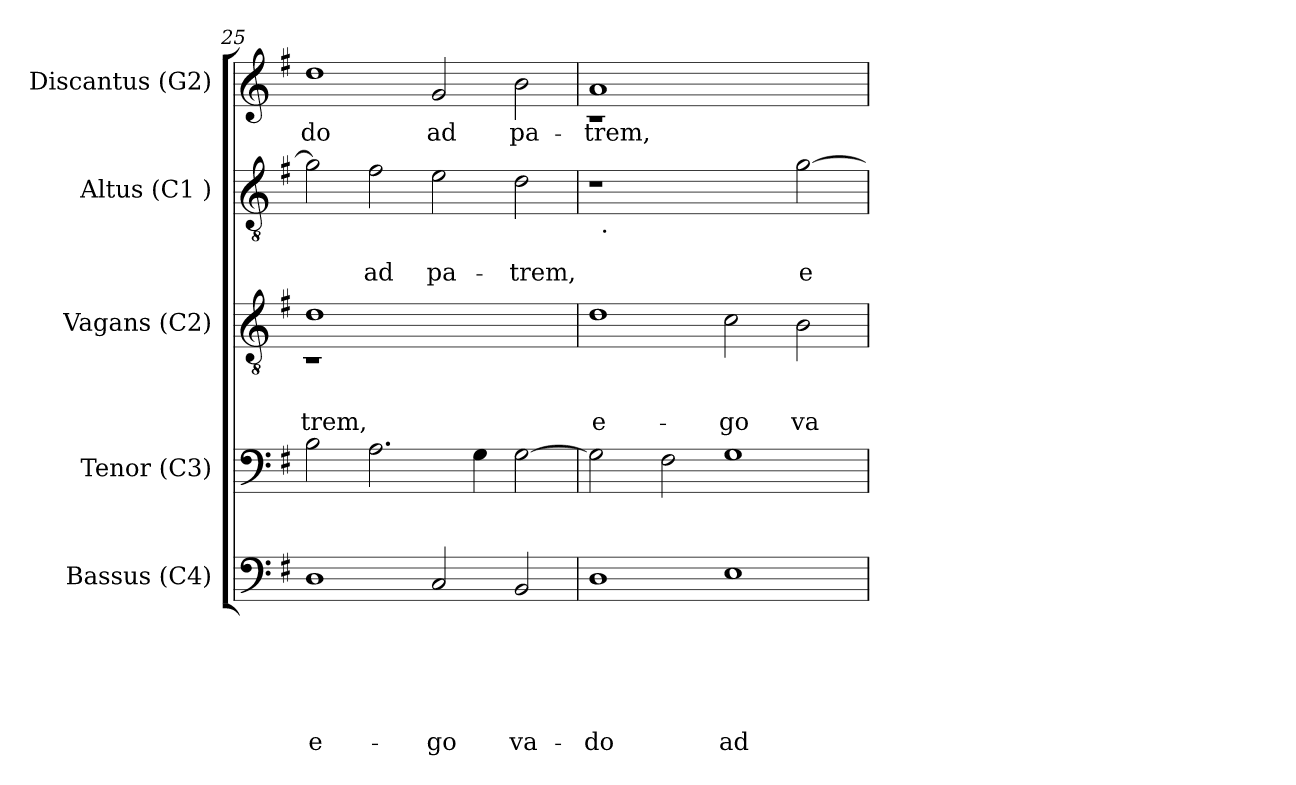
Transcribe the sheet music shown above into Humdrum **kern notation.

**kern	**text	**text	**text	**text	**text	**text	**kern	**kern	**text	**text	**text	**kern	**text	**text	**kern	**text
*part5	*part5	*part5	*part5	*part5	*part5	*part5	*part4	*part3	*part3	*part3	*part3	*part2	*part2	*part2	*part1	*part1
*staff5	*staff5	*staff5	*staff5	*staff5	*staff5	*staff5	*staff4	*staff3	*staff3	*staff3	*staff3	*staff2	*staff2	*staff2	*staff1	*staff1
*I"Bassus (C4)	*	*	*	*	*	*	*I"Tenor (C3)	*I"Vagans (C2)	*	*	*	*I"Altus (C1 )	*	*	*I"Discantus (G2)	*
*I'B.	*	*	*	*	*	*	*I'T.	*I'V.	*	*	*	*I'A.	*	*	*I'D.	*
!!LO:LB:g=z
*clefF4	*	*	*	*	*	*	*clefF4	*clefGv2	*	*	*	*clefGv2	*	*	*clefG2	*
*k[f#]	*	*	*	*	*	*	*k[f#]	*k[f#]	*	*	*	*k[f#]	*	*	*k[f#]	*
*G:	*	*	*	*	*	*	*G:	*G:	*	*	*	*G:	*	*	*G:	*
=25	=25	=25	=25	=25	=25	=25	=25	=25	=25	=25	=25	=25	=25	=25	=25	=25
*	*	*	*	*	*	*	*	*^	*	*	*	*	*	*	*	*
!	!	!	!	!	!	!LO:LY:b:rj	!	!	!LO:N:vis=1	!	!	!LO:LY:b	!	!	!	!	!LO:LY:b
1D	.	.	.	.	.	e-	2B\	1d	0rC	.	.	-trem,	2g\]	.	.	1dd	-do
!	!	!	!	!	!	!	!	!	!	!	!	!	!	!	!LO:LY:b	!	!
.	.	.	.	.	.	.	2.A\	.	.	.	.	.	2f#\	.	ad	.	.
!	!	!	!	!	!	!LO:LY:b	!	!	!	!	!	!	!	!	!LO:LY:b	!	!LO:LY:b
2C/	.	.	.	.	.	-go	.	1ryy	.	.	.	.	2e\	.	pa-	2g/	ad
.	.	.	.	.	.	.	4G\	.	.	.	.	.	.	.	.	.	.
!	!	!	!	!	!	!LO:LY:b	!	!	!	!	!	!	!	!	!LO:LY:b	!	!LO:LY:b
2BB/	.	.	.	.	.	va-	[>2G\	.	.	.	.	.	2d\	.	-trem,	2b\	pa-
*	*	*	*	*	*	*	*	*v	*v	*	*	*	*	*	*	*	*
=26	=26	=26	=26	=26	=26	=26	=26	=26	=26	=26	=26	=26	=26	=26	=26	=26
*	*	*	*	*	*	*	*	*	*	*	*	*	*	*	*^	*
!	!	!	!	!	!	!LO:LY:b	!	!	!	!	!LO:LY:b:rj	!	!	!	!	!LO:N:vis=1	!LO:LY:b
*	*	*	*	*	*	*	*	*	*	*	*	*^	*	*	*	*	*
1D	.	.	.	.	.	-do	2G\]	1d	.	.	e-	1r	32ryy	.	.	1a	0rc	-trem,
!	!	!	!	!	!	!	!	!	!	!	!	!	!LO:TX:b:t=.	!	!	!	!	!
.	.	.	.	.	.	.	.	.	.	.	.	.	1ryy	.	.	.	.	.
.	.	.	.	.	.	.	2F#\	.	.	.	.	.	.	.	.	.	.	.
!	!	!	!	!	!	!LO:LY:b	!	!	!	!	!LO:LY:b	!	!	!	!	!	!	!
1E	.	.	.	.	.	ad	1G	2c\	.	.	-go	2ryy	.	.	.	1ryy	.	.
.	.	.	.	.	.	.	.	.	.	.	.	.	2ryy	.	.	.	.	.
!	!	!	!	!	!	!	!	!	!	!	!LO:LY:b	!	!	!	!LO:LY:b:rj	!	!	!
.	.	.	.	.	.	.	.	2B\	.	.	va-	[>2g\	.	.	e-	.	.	.
.	.	.	.	.	.	.	.	.	.	.	.	.	4...ryy	.	.	.	.	.
*	*	*	*	*	*	*	*	*	*	*	*	*v	*v	*	*	*	*	*
*	*	*	*	*	*	*	*	*	*	*	*	*	*	*	*v	*v	*
=	=	=	=	=	=	=	=	=	=	=	=	=	=	=	=	=
*-	*-	*-	*-	*-	*-	*-	*-	*-	*-	*-	*-	*-	*-	*-	*-	*-
